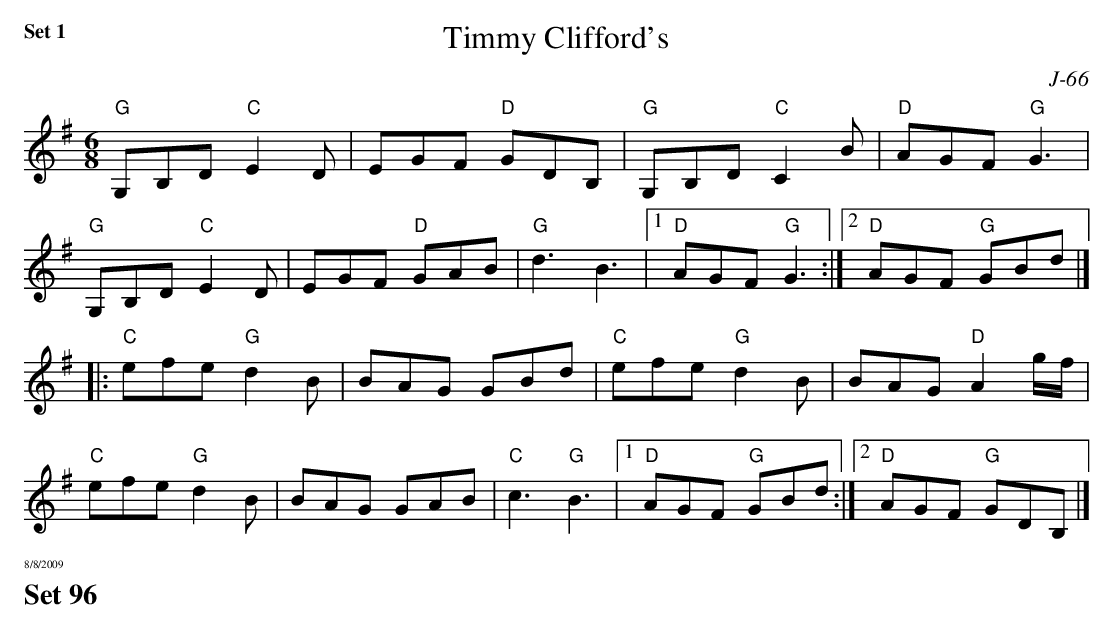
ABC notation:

X:1
T: Timmy Clifford's
C: J-66
M: 6/8
K: G
"G"G,B,D "C"E2D| EGF "D"GDB,| "G"G,B,D "C"C2B| "D"AGF "G"G3|
"G"G,B,D "C"E2D| EGF "D"GAB| "G"d3 B3|1 "D"AGF "G"G3 :|2 "D"AGF "G"GBd|]
|: \
"C"efe "G"d2B| BAG GBd| "C"efe "G"d2B| BAG "D"A2g/f/|
"C"efe "G"d2B| BAG GAB| "C"c3 "G"B3|1 "D"AGF "G"GBd :|2 "D"AGF "G"GDB,|]
%%text 8/8/2009



%%textfont       Times-Bold 18.0
%%text Set 96
%%textfont       Times-Roman 7.0
$SmallLMargin
$SmallRMargin
